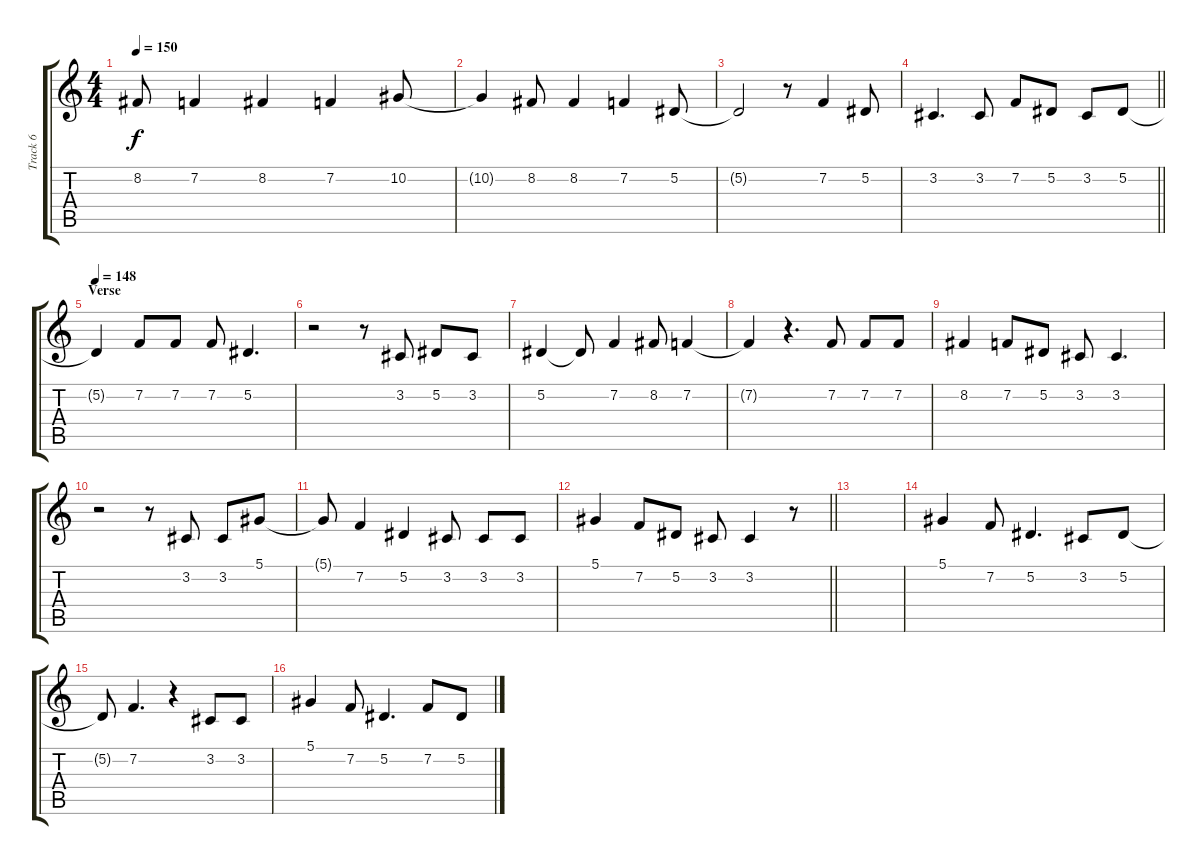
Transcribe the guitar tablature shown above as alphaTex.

\track ("Track 6" "Track 6") {instrument oboe}
\staff {score tabs}
\tuning (Eb4 Bb3 Gb3 Db3 Ab2 Db2) {hide}
\ts (4 4)
\tempo 150
\clef g2
\ks c
8.2.8{dy f} 7.2.4 8.2.4 7.2.4 10.2.8 |
10.2{t}.4 8.2.8 8.2.4 7.2.4 5.2.8 |
5.2{t}.2 r.8 7.2.4 5.2.8 |
\barLineRight lightlight
3.2.4{d} 3.2.8 7.2.8 5.2.8 3.2.8 5.2.8 |
\section ("" "Verse")
\tempo 148
5.2{t}.4 7.2.8 7.2.8 7.2.8 5.2.4{d} |
r.2 r.8 3.2.8 5.2.8 3.2.8 |
5.2.4 5.2{t}.8 7.2.4 8.2.8 7.2.4 |
7.2{t}.4 r.4{d} 7.2.8 7.2.8 7.2.8 |
8.2.4 7.2.8 5.2.8 3.2.8 3.2.4{d} |
r.2 r.8 3.2.8 3.2.8 5.1.8 |
5.1{t}.8 7.2.4 5.2.4 3.2.8 3.2.8 3.2.8 |
\barLineRight lightlight
5.1.4 7.2.8 5.2.8 3.2.8 3.2.4 r.8 |
|
5.1.4 7.2.8 5.2.4{d} 3.2.8 5.2.8 |
5.2{t}.8 7.2.4{d} r.4 3.2.8 3.2.8 |
5.1.4 7.2.8 5.2.4{d} 7.2.8 5.2.8
